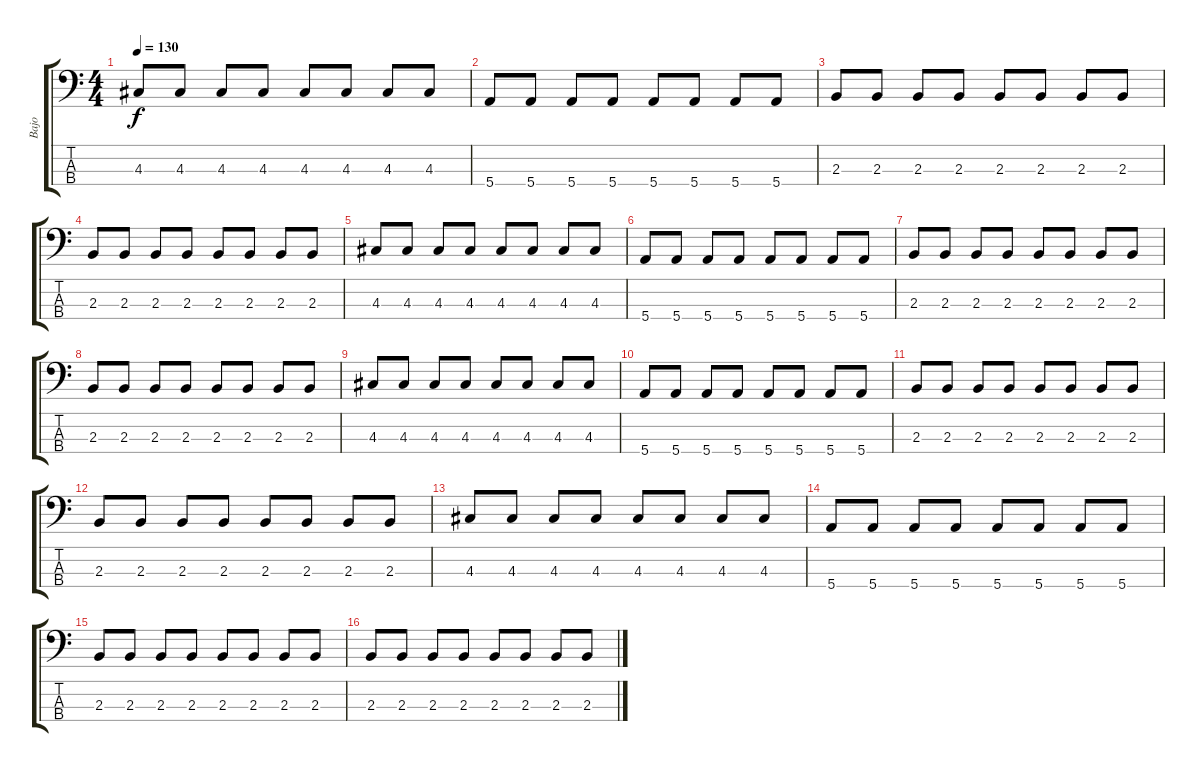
\track ("Bajo" "Bajo") {instrument electricbasspick}
\staff {score tabs}
\tuning (G2 D2 A1 E1) {hide}
\ts (4 4)
\tempo 130
\clef f4
\ks c
4.3.8{dy f} 4.3.8 4.3.8 4.3.8 4.3.8 4.3.8 4.3.8 4.3.8 |
5.4.8 5.4.8 5.4.8 5.4.8 5.4.8 5.4.8 5.4.8 5.4.8 |
2.3.8 2.3.8 2.3.8 2.3.8 2.3.8 2.3.8 2.3.8 2.3.8 |
2.3.8 2.3.8 2.3.8 2.3.8 2.3.8 2.3.8 2.3.8 2.3.8 |
4.3.8 4.3.8 4.3.8 4.3.8 4.3.8 4.3.8 4.3.8 4.3.8 |
5.4.8 5.4.8 5.4.8 5.4.8 5.4.8 5.4.8 5.4.8 5.4.8 |
2.3.8 2.3.8 2.3.8 2.3.8 2.3.8 2.3.8 2.3.8 2.3.8 |
2.3.8 2.3.8 2.3.8 2.3.8 2.3.8 2.3.8 2.3.8 2.3.8 |
4.3.8 4.3.8 4.3.8 4.3.8 4.3.8 4.3.8 4.3.8 4.3.8 |
5.4.8 5.4.8 5.4.8 5.4.8 5.4.8 5.4.8 5.4.8 5.4.8 |
2.3.8 2.3.8 2.3.8 2.3.8 2.3.8 2.3.8 2.3.8 2.3.8 |
2.3.8 2.3.8 2.3.8 2.3.8 2.3.8 2.3.8 2.3.8 2.3.8 |
4.3.8 4.3.8 4.3.8 4.3.8 4.3.8 4.3.8 4.3.8 4.3.8 |
5.4.8 5.4.8 5.4.8 5.4.8 5.4.8 5.4.8 5.4.8 5.4.8 |
2.3.8 2.3.8 2.3.8 2.3.8 2.3.8 2.3.8 2.3.8 2.3.8 |
2.3.8 2.3.8 2.3.8 2.3.8 2.3.8 2.3.8 2.3.8 2.3.8
